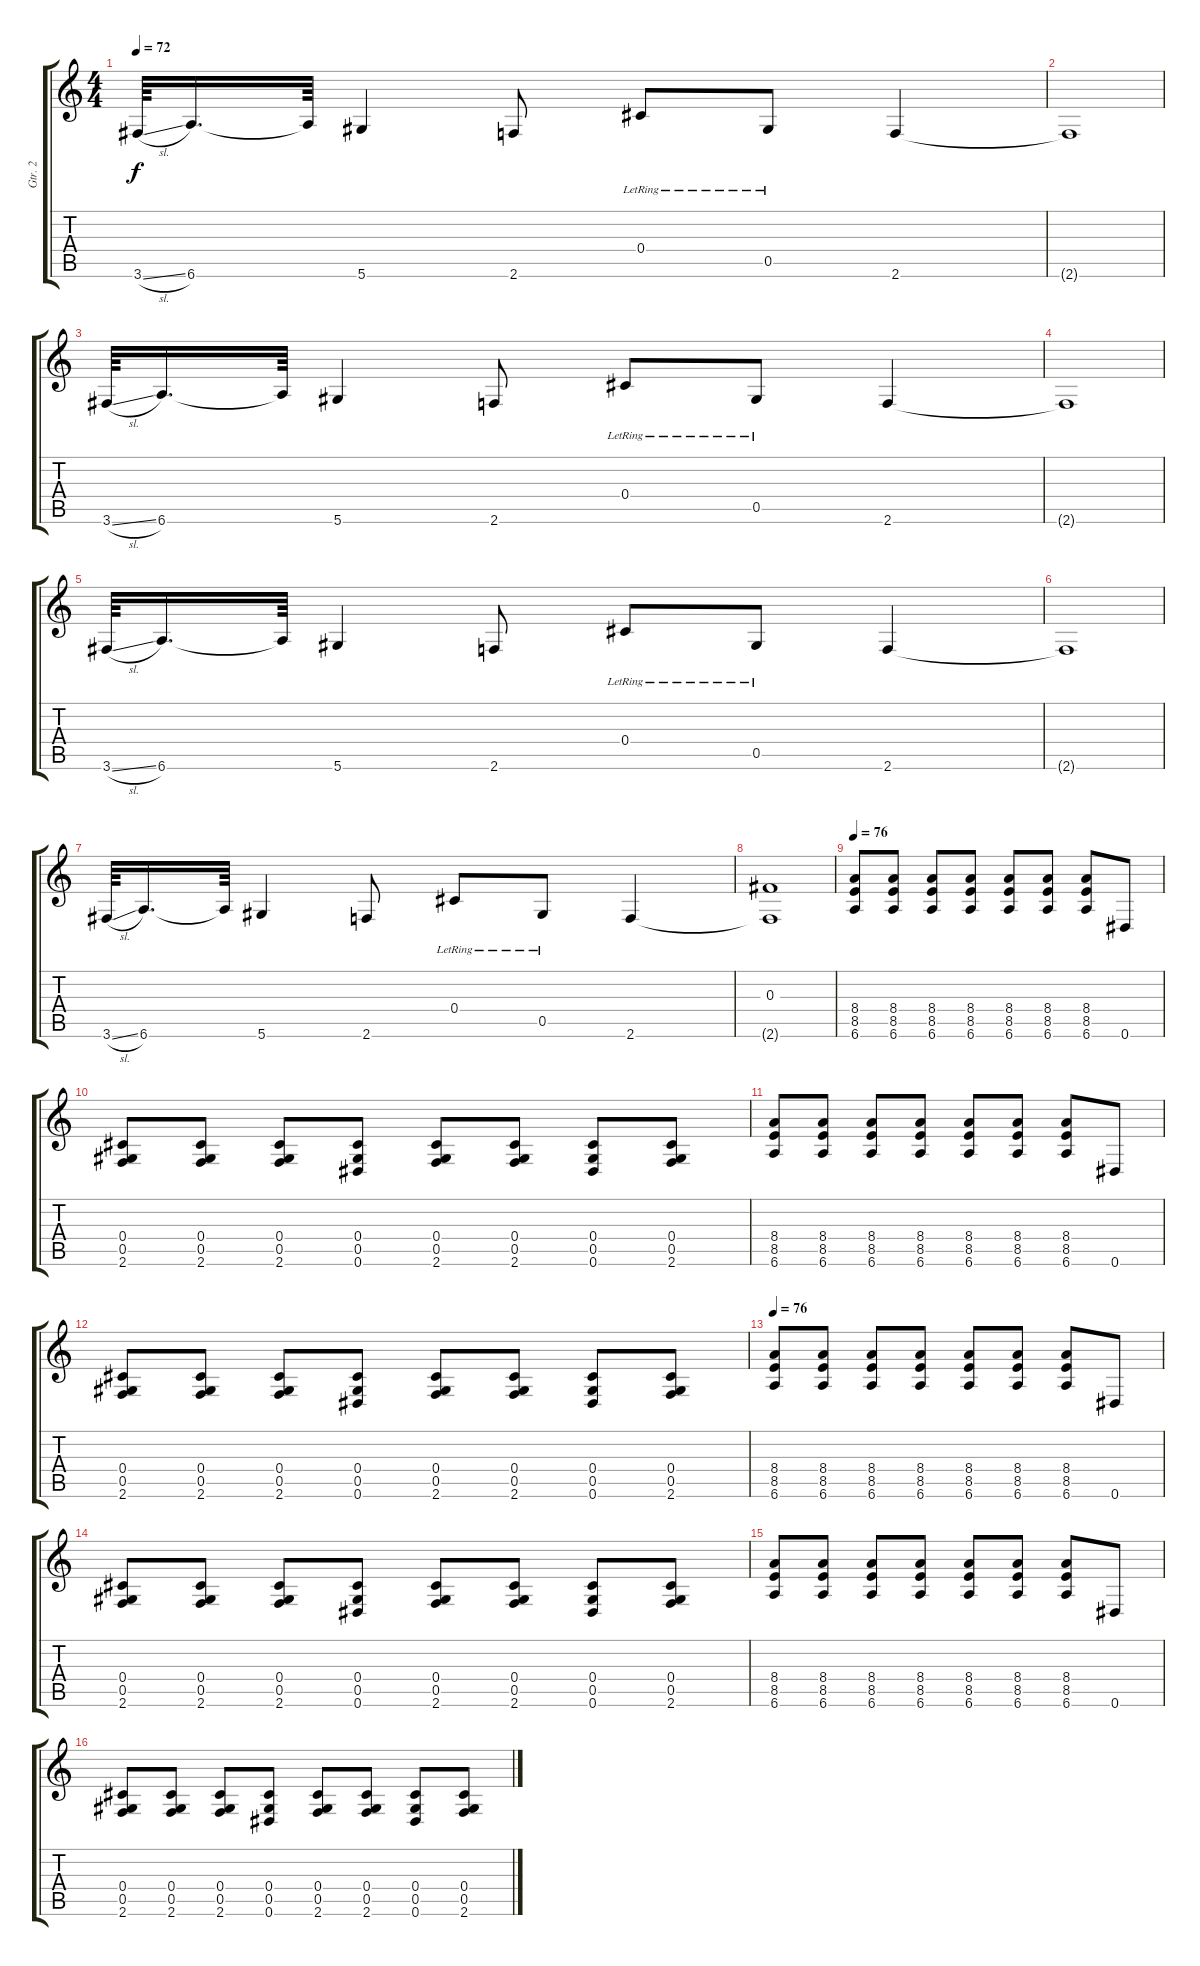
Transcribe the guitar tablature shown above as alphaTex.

\track ("Gtr. 2" "Gtr. 2") {instrument electricguitarjazz}
\staff {score tabs}
\tuning (Eb4 Bb3 Gb3 Db3 Ab2 Eb2) {hide}
\ts (4 4)
\tempo 72
\clef g2
\ks c
3.6{sl}.64{dy f} 6.6.16{d} 6.6{t}.64 5.6.4 2.6.8 0.4{lr}.8 0.5{lr}.8 2.6.4 |
2.6{t}.1 |
3.6{sl}.64 6.6.16{d} 6.6{t}.64 5.6.4 2.6.8 0.4{lr}.8 0.5{lr}.8 2.6.4 |
2.6{t}.1 |
3.6{sl}.64 6.6.16{d} 6.6{t}.64 5.6.4 2.6.8 0.4{lr}.8 0.5{lr}.8 2.6.4 |
2.6{t}.1 |
3.6{sl}.64 6.6.16{d} 6.6{t}.64 5.6.4 2.6.8 0.4{lr}.8 0.5{lr}.8 2.6.4 |
(0.3 2.6{t}).1 |
\tempo 76
(8.4 8.5 6.6).8{instrument overdrivenguitar} (8.4 8.5 6.6).8{instrument overdrivenguitar} (8.4 8.5 6.6).8{instrument overdrivenguitar} (8.4 8.5 6.6).8{instrument overdrivenguitar} (8.4 8.5 6.6).8{instrument overdrivenguitar} (8.4 8.5 6.6).8{instrument overdrivenguitar} (8.4 8.5 6.6).8{instrument overdrivenguitar} 0.6.8{instrument overdrivenguitar} |
(0.4 0.5 2.6).8 (0.4 0.5 2.6).8 (0.4 0.5 2.6).8 (0.4 0.5 0.6).8 (0.4 0.5 2.6).8 (0.4 0.5 2.6).8 (0.4 0.5 0.6).8 (0.4 0.5 2.6).8 |
(8.4 8.5 6.6).8{instrument overdrivenguitar} (8.4 8.5 6.6).8{instrument overdrivenguitar} (8.4 8.5 6.6).8{instrument overdrivenguitar} (8.4 8.5 6.6).8{instrument overdrivenguitar} (8.4 8.5 6.6).8{instrument overdrivenguitar} (8.4 8.5 6.6).8{instrument overdrivenguitar} (8.4 8.5 6.6).8{instrument overdrivenguitar} 0.6.8{instrument overdrivenguitar} |
(0.4 0.5 2.6).8 (0.4 0.5 2.6).8 (0.4 0.5 2.6).8 (0.4 0.5 0.6).8 (0.4 0.5 2.6).8 (0.4 0.5 2.6).8 (0.4 0.5 0.6).8 (0.4 0.5 2.6).8 |
\tempo 76
(8.4 8.5 6.6).8{instrument overdrivenguitar} (8.4 8.5 6.6).8{instrument overdrivenguitar} (8.4 8.5 6.6).8{instrument overdrivenguitar} (8.4 8.5 6.6).8{instrument overdrivenguitar} (8.4 8.5 6.6).8{instrument overdrivenguitar} (8.4 8.5 6.6).8{instrument overdrivenguitar} (8.4 8.5 6.6).8{instrument overdrivenguitar} 0.6.8{instrument overdrivenguitar} |
(0.4 0.5 2.6).8 (0.4 0.5 2.6).8 (0.4 0.5 2.6).8 (0.4 0.5 0.6).8 (0.4 0.5 2.6).8 (0.4 0.5 2.6).8 (0.4 0.5 0.6).8 (0.4 0.5 2.6).8 |
(8.4 8.5 6.6).8{instrument overdrivenguitar} (8.4 8.5 6.6).8{instrument overdrivenguitar} (8.4 8.5 6.6).8{instrument overdrivenguitar} (8.4 8.5 6.6).8{instrument overdrivenguitar} (8.4 8.5 6.6).8{instrument overdrivenguitar} (8.4 8.5 6.6).8{instrument overdrivenguitar} (8.4 8.5 6.6).8{instrument overdrivenguitar} 0.6.8{instrument overdrivenguitar} |
(0.4 0.5 2.6).8 (0.4 0.5 2.6).8 (0.4 0.5 2.6).8 (0.4 0.5 0.6).8 (0.4 0.5 2.6).8 (0.4 0.5 2.6).8 (0.4 0.5 0.6).8 (0.4 0.5 2.6).8
